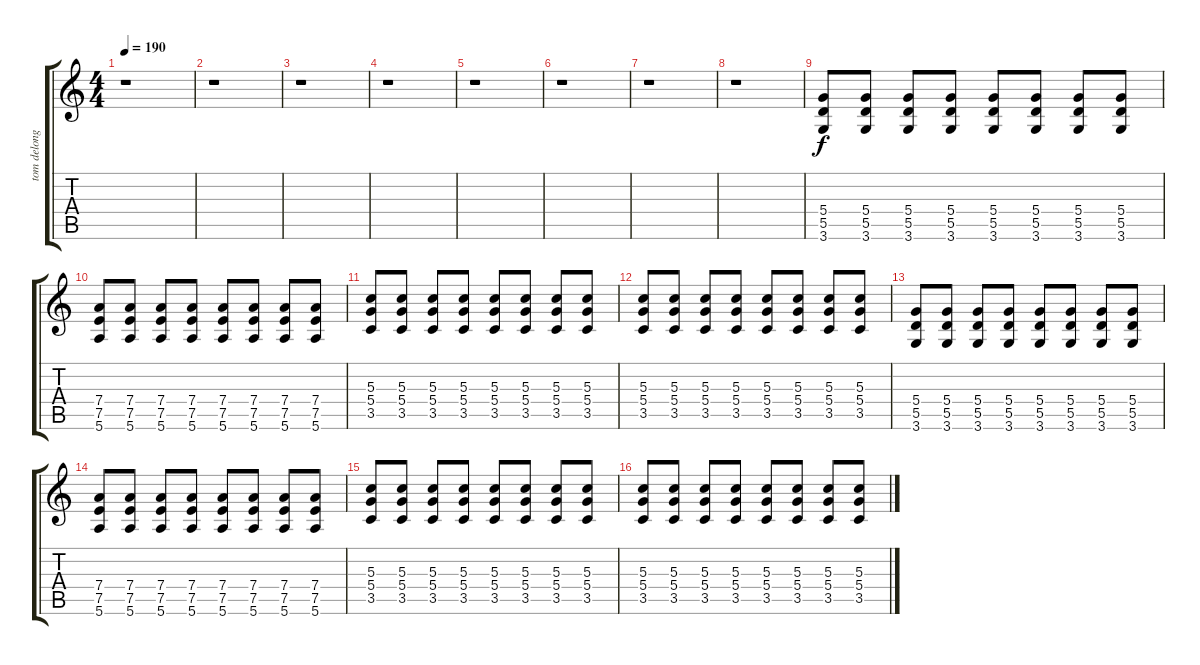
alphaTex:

\track ("tom delonge" "tom delong") {instrument distortionguitar}
\staff {score tabs}
\tuning (E4 B3 G3 D3 A2 E2) {hide}
\ts (4 4)
\tempo 190
\clef g2
\ks c
r.1{dy f instrument distortionguitar} |
r.1 |
r.1 |
r.1 |
r.1 |
r.1 |
r.1 |
r.1 |
(5.4 5.5 3.6).8 (5.4 5.5 3.6).8 (5.4 5.5 3.6).8 (5.4 5.5 3.6).8 (5.4 5.5 3.6).8 (5.4 5.5 3.6).8 (5.4 5.5 3.6).8 (5.4 5.5 3.6).8 |
(7.4 7.5 5.6).8 (7.4 7.5 5.6).8 (7.4 7.5 5.6).8 (7.4 7.5 5.6).8 (7.4 7.5 5.6).8 (7.4 7.5 5.6).8 (7.4 7.5 5.6).8 (7.4 7.5 5.6).8 |
(5.3 5.4 3.5).8 (5.3 5.4 3.5).8 (5.3 5.4 3.5).8 (5.3 5.4 3.5).8 (5.3 5.4 3.5).8 (5.3 5.4 3.5).8 (5.3 5.4 3.5).8 (5.3 5.4 3.5).8 |
(5.3 5.4 3.5).8 (5.3 5.4 3.5).8 (5.3 5.4 3.5).8 (5.3 5.4 3.5).8 (5.3 5.4 3.5).8 (5.3 5.4 3.5).8 (5.3 5.4 3.5).8 (5.3 5.4 3.5).8 |
(5.4 5.5 3.6).8 (5.4 5.5 3.6).8 (5.4 5.5 3.6).8 (5.4 5.5 3.6).8 (5.4 5.5 3.6).8 (5.4 5.5 3.6).8 (5.4 5.5 3.6).8 (5.4 5.5 3.6).8 |
(7.4 7.5 5.6).8 (7.4 7.5 5.6).8 (7.4 7.5 5.6).8 (7.4 7.5 5.6).8 (7.4 7.5 5.6).8 (7.4 7.5 5.6).8 (7.4 7.5 5.6).8 (7.4 7.5 5.6).8 |
(5.3 5.4 3.5).8 (5.3 5.4 3.5).8 (5.3 5.4 3.5).8 (5.3 5.4 3.5).8 (5.3 5.4 3.5).8 (5.3 5.4 3.5).8 (5.3 5.4 3.5).8 (5.3 5.4 3.5).8 |
(5.3 5.4 3.5).8 (5.3 5.4 3.5).8 (5.3 5.4 3.5).8 (5.3 5.4 3.5).8 (5.3 5.4 3.5).8 (5.3 5.4 3.5).8 (5.3 5.4 3.5).8 (5.3 5.4 3.5).8
